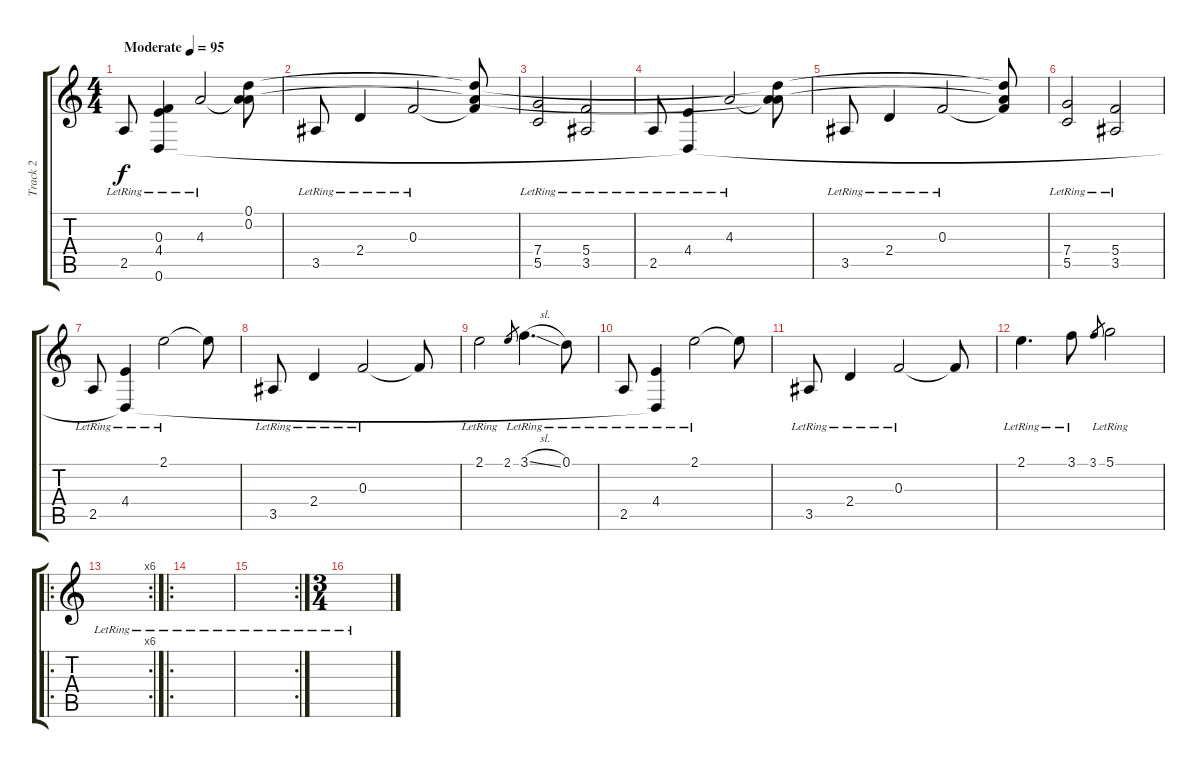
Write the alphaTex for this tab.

\track ("Track 2" "Track 2") {instrument distortionguitar}
\staff {score tabs}
\tuning (D4 A3 F3 C3 G2 D2) {hide}
\ts (4 4)
\tempo (95 "Moderate")
\clef g2
\ks c
2.5{lr}.8{dy f instrument distortionguitar} (0.3 4.4{lr} 0.6).4 4.3{lr}.2 (0.1 0.2 4.3{t}).8 |
3.5{lr}.8 2.4{lr}.4 0.3{lr}.2 (0.1{t} 0.2{t} 0.3{t}).8 |
(7.4{lr} 5.5{lr}).2 (5.4{lr} 3.5{lr}).2 |
2.5{lr}.8 (4.4{lr} 0.6{t}).4 4.3{lr}.2 (0.1{t} 0.2{t} 4.3{t}).8 |
3.5{lr}.8 2.4{lr}.4 0.3{lr}.2 (0.1{t} 0.2{t} 0.3{t}).8 |
(7.4{lr} 5.5{lr}).2 (5.4{lr} 3.5{lr}).2 |
2.5{lr}.8 (4.4{lr} 0.6{t}).4 2.1{lr}.2 2.1{t}.8 |
3.5{lr}.8 2.4{lr}.4 0.3{lr}.2 0.3{t}.8 |
2.1{lr}.2 2.1.8{gr} 3.1{sl lr}.4{d} 0.1{lr}.8 |
2.5{lr}.8 (4.4{lr} 0.6{t}).4 2.1{lr}.2 2.1{t}.8 |
3.5{lr}.8 2.4{lr}.4 0.3{lr}.2 0.3{t}.8 |
2.1{lr}.4{d} 3.1{lr}.8 3.1.8{gr} 5.1{lr}.2 |
\ro
\rc 6
|
\ro
|
\rc 2
|
\ts (3 4)
